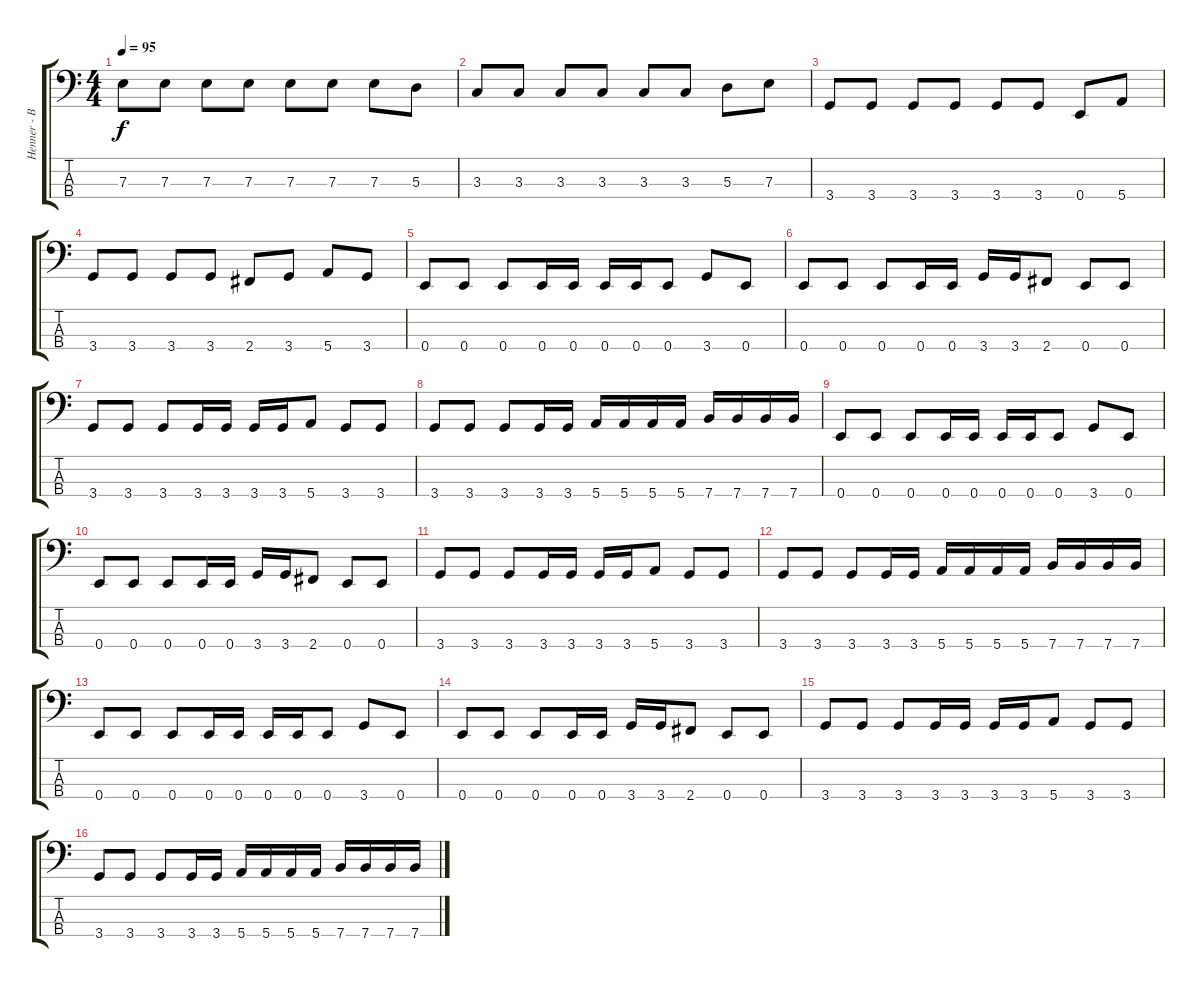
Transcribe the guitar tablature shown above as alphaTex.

\track ("Henner - Bass" "Henner - B") {instrument electricbassfinger}
\staff {score tabs}
\tuning (G2 D2 A1 E1) {hide}
\ts (4 4)
\tempo 95
\clef f4
\ks c
7.3.8{dy f} 7.3.8 7.3.8 7.3.8 7.3.8 7.3.8 7.3.8 5.3.8 |
3.3.8 3.3.8 3.3.8 3.3.8 3.3.8 3.3.8 5.3.8 7.3.8 |
3.4.8 3.4.8 3.4.8 3.4.8 3.4.8 3.4.8 0.4.8 5.4.8 |
3.4.8 3.4.8 3.4.8 3.4.8 2.4.8 3.4.8 5.4.8 3.4.8 |
0.4.8 0.4.8 0.4.8 0.4.16 0.4.16 0.4.16 0.4.16 0.4.8 3.4.8 0.4.8 |
0.4.8 0.4.8 0.4.8 0.4.16 0.4.16 3.4.16 3.4.16 2.4.8 0.4.8 0.4.8 |
3.4.8 3.4.8 3.4.8 3.4.16 3.4.16 3.4.16 3.4.16 5.4.8 3.4.8 3.4.8 |
3.4.8 3.4.8 3.4.8 3.4.16 3.4.16 5.4.16 5.4.16 5.4.16 5.4.16 7.4.16 7.4.16 7.4.16 7.4.16 |
0.4.8 0.4.8 0.4.8 0.4.16 0.4.16 0.4.16 0.4.16 0.4.8 3.4.8 0.4.8 |
0.4.8 0.4.8 0.4.8 0.4.16 0.4.16 3.4.16 3.4.16 2.4.8 0.4.8 0.4.8 |
3.4.8 3.4.8 3.4.8 3.4.16 3.4.16 3.4.16 3.4.16 5.4.8 3.4.8 3.4.8 |
3.4.8 3.4.8 3.4.8 3.4.16 3.4.16 5.4.16 5.4.16 5.4.16 5.4.16 7.4.16 7.4.16 7.4.16 7.4.16 |
0.4.8 0.4.8 0.4.8 0.4.16 0.4.16 0.4.16 0.4.16 0.4.8 3.4.8 0.4.8 |
0.4.8 0.4.8 0.4.8 0.4.16 0.4.16 3.4.16 3.4.16 2.4.8 0.4.8 0.4.8 |
3.4.8 3.4.8 3.4.8 3.4.16 3.4.16 3.4.16 3.4.16 5.4.8 3.4.8 3.4.8 |
3.4.8 3.4.8 3.4.8 3.4.16 3.4.16 5.4.16 5.4.16 5.4.16 5.4.16 7.4.16 7.4.16 7.4.16 7.4.16
